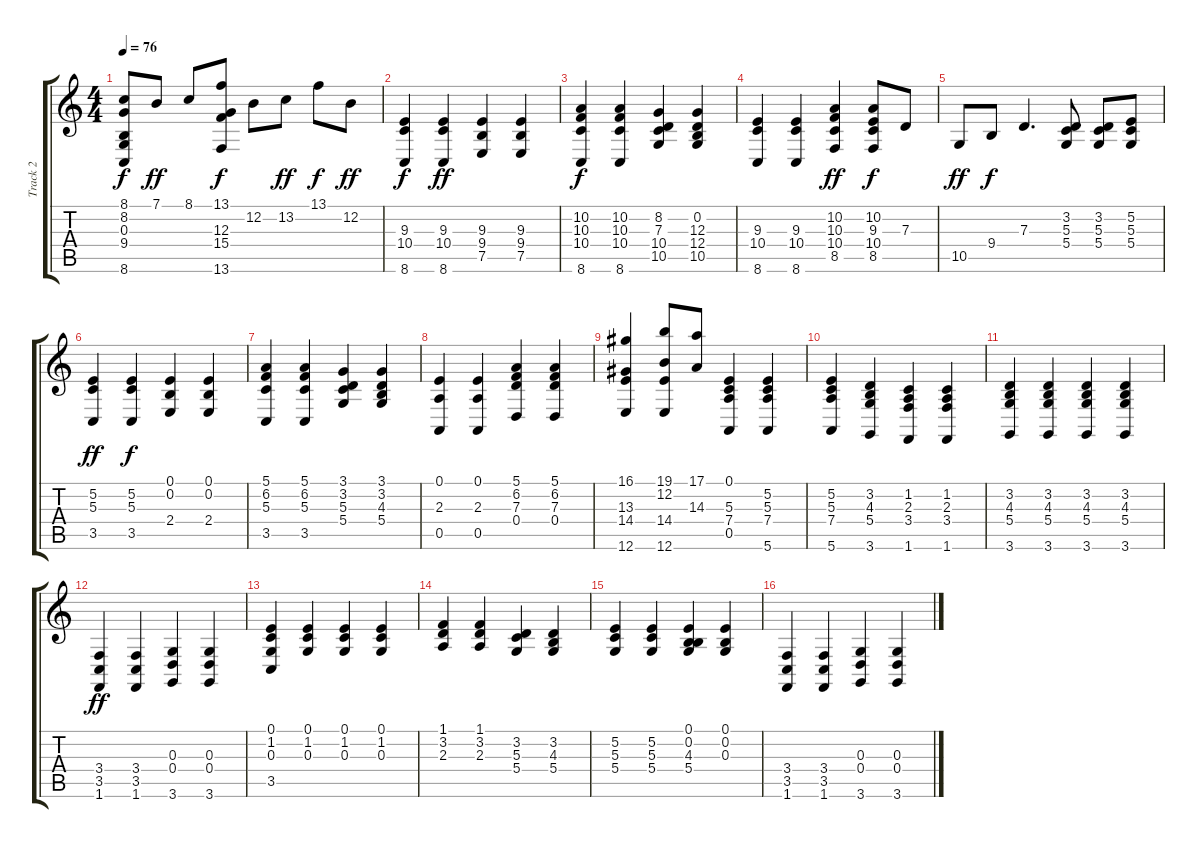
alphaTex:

\track ("Track 2" "Track 2") {instrument brightacousticpiano}
\staff {score tabs}
\tuning (E4 B3 G3 D3 A2 E2) {hide}
\ts (4 4)
\tempo 76
\clef g2
\ks c
(8.1 8.2 0.3 9.4 8.6).8{dy f} 7.1.8{dy ff} 8.1.8 (13.1 12.3 15.4 13.6).8{dy f} 12.2.8 13.2.8{dy ff} 13.1.8{dy f} 12.2.8{dy ff} |
(9.3 10.4 8.6).4{dy f} (9.3 10.4 8.6).4{dy ff} (9.3 9.4 7.5).4 (9.3 9.4 7.5).4 |
(10.2 10.3 10.4 8.6).4{dy f} (10.2 10.3 10.4 8.6).4 (8.2 7.3 10.4 10.5).4 (0.2 12.3 12.4 10.5).4 |
(9.3 10.4 8.6).4 (9.3 10.4 8.6).4 (10.2 10.3 10.4 8.5).4{dy ff} (10.2 9.3 10.4 8.5).8{dy f} 7.3.8 |
10.5.8{dy ff} 9.4.8{dy f} 7.3.4{d} (3.2 5.3 5.4).8 (3.2 5.3 5.4).8 (5.2 5.3 5.4).8 |
(5.2 5.3 3.5).4{dy ff} (5.2 5.3 3.5).4{dy f} (0.1 0.2 2.4).4 (0.1 0.2 2.4).4 |
(5.1 6.2 5.3 3.5).4 (5.1 6.2 5.3 3.5).4 (3.1 3.2 5.3 5.4).4 (3.1 3.2 4.3 5.4).4 |
(0.1 2.3 0.5).4 (0.1 2.3 0.5).4 (5.1 6.2 7.3 0.4).4 (5.1 6.2 7.3 0.4).4 |
(16.1 13.3 14.4 12.6).4 (19.1 12.2 14.4 12.6).8 (17.1 14.3).8 (0.1 5.3 7.4 0.5).4 (5.2 5.3 7.4 5.6).4 |
(5.2 5.3 7.4 5.6).4 (3.2 4.3 5.4 3.6).4 (1.2 2.3 3.4 1.6).4 (1.2 2.3 3.4 1.6).4 |
(3.2 4.3 5.4 3.6).4 (3.2 4.3 5.4 3.6).4 (3.2 4.3 5.4 3.6).4 (3.2 4.3 5.4 3.6).4 |
(3.4 3.5 1.6).4{dy ff} (3.4 3.5 1.6).4 (0.3 0.4 3.6).4 (0.3 0.4 3.6).4 |
(0.1 1.2 0.3 3.5).4 (0.1 1.2 0.3).4 (0.1 1.2 0.3).4 (0.1 1.2 0.3).4 |
(1.1 3.2 2.3).4 (1.1 3.2 2.3).4 (3.2 5.3 5.4).4 (3.2 4.3 5.4).4 |
(5.2 5.3 5.4).4 (5.2 5.3 5.4).4 (0.1 0.2 4.3 5.4).4 (0.1 0.2 0.3).4 |
(3.4 3.5 1.6).4 (3.4 3.5 1.6).4 (0.3 0.4 3.6).4 (0.3 0.4 3.6).4
